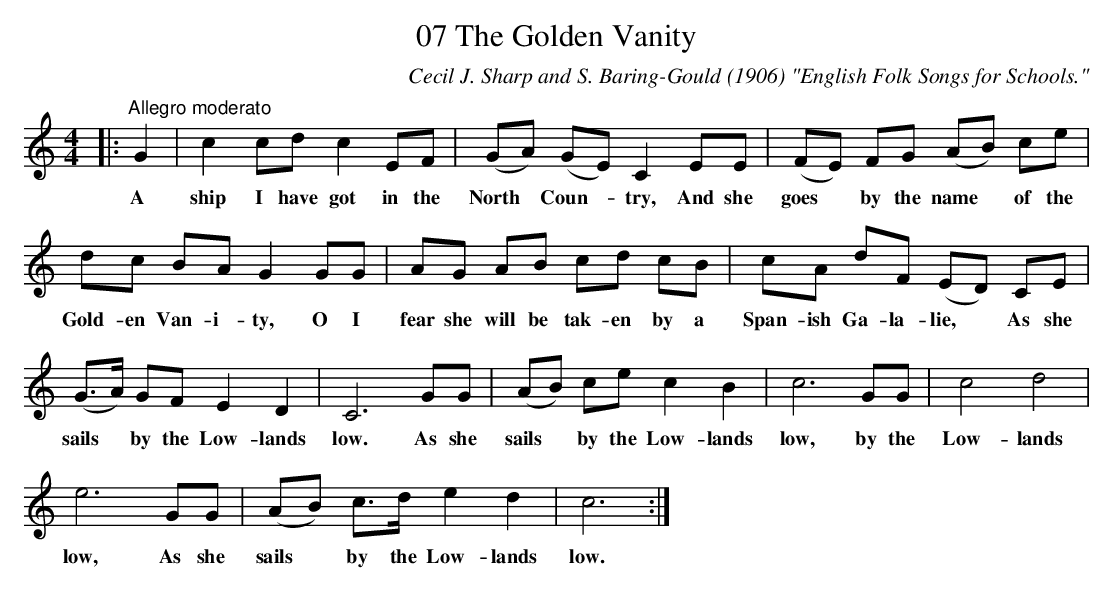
X:1
T:07 The Golden Vanity
C:Cecil J. Sharp and S. Baring-Gould (1906) "English Folk Songs for Schools."
L:1/8
M:4/4
K:C
|:"^Allegro moderato" G2 | c2 cd c2 EF | (GA) (GE) C2 EE | (FE) FG (AB) ce |$ dc BA G2 GG |
w: A|ship I have got in the|North * Coun- * try, And she|goes * by the name * of the|Gold- en Van- i- ty, O I|
AG AB cd cB | cA dF (ED) CE |$ (G>A) GF E2 D2 | C6 GG | (AB) ce c2 B2 | c6 GG | c4 d4 |$ e6 GG |
w: fear she will be tak- en by a|Span- ish Ga- la- lie, * As she|sails * by the Low- lands|low. As she|sails * by the Low- lands|low, by the|Low- lands|low, As she|
(AB) c>d e2 d2 | c6 :|
w: sails * by the Low- lands|low.|
